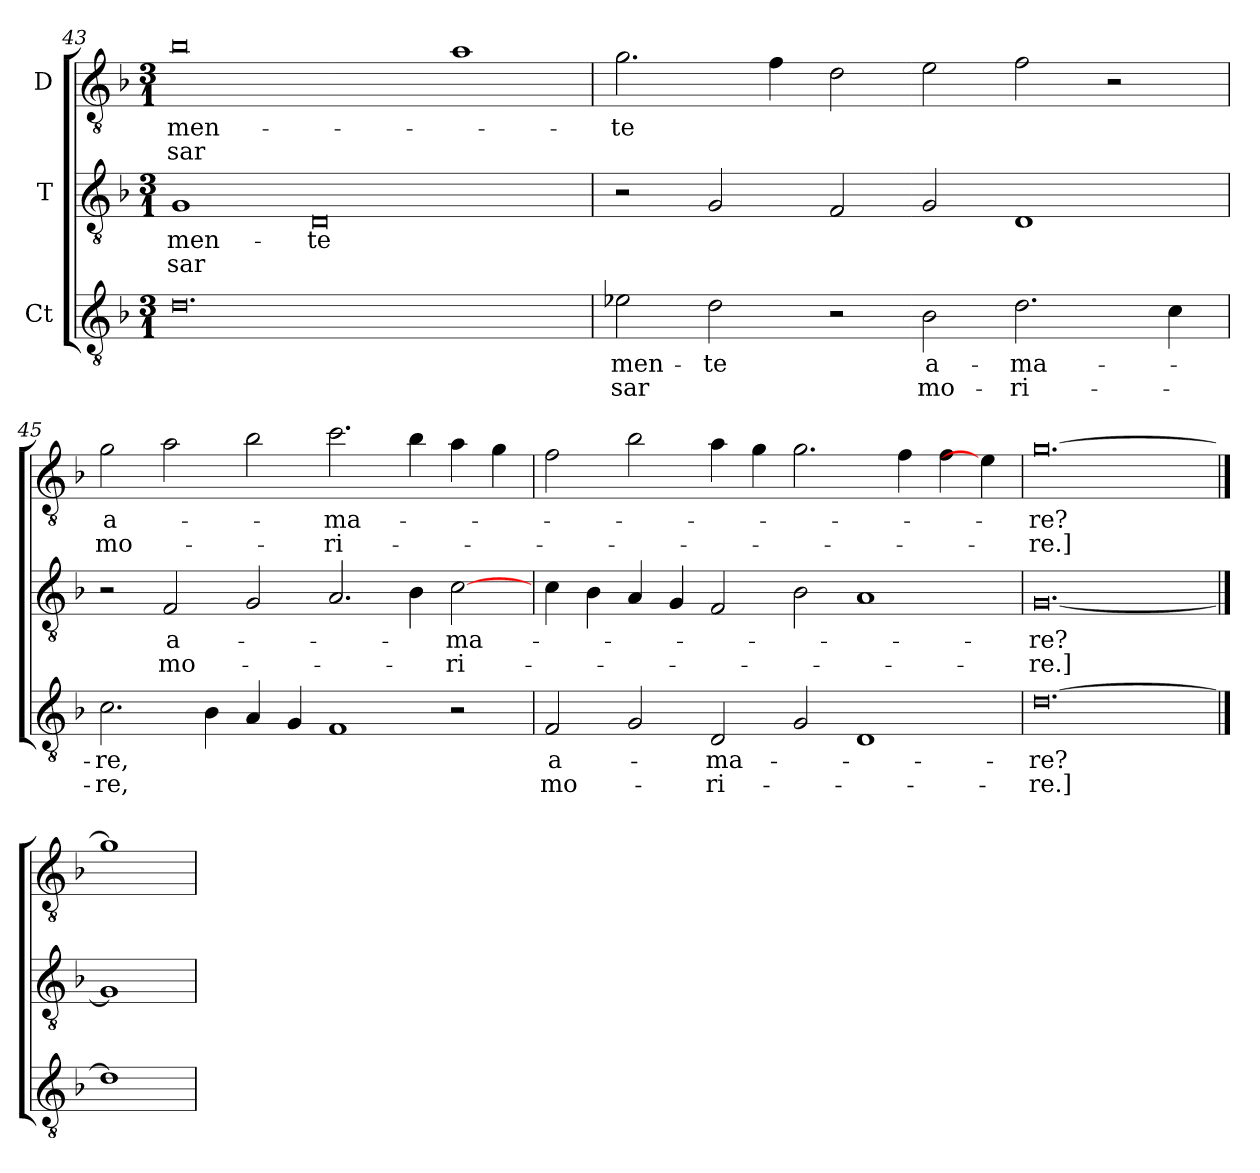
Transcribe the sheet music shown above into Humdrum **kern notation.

**kern	**text	**text	**kern	**text	**text	**kern	**text	**text
*part3	*part3	*part3	*part2	*part2	*part2	*part1	*part1	*part1
*staff3	*staff3	*staff3	*staff2	*staff2	*staff2	*staff1	*staff1	*staff1
*I"Ct	*	*	*I"T	*	*	*I"D	*	*
*clefGv2	*	*	*clefGv2	*	*	*clefGv2	*	*
*ITrd7c12	*	*	*ITrd7c12	*	*	*ITrd7c12	*	*
*k[b-]	*	*	*k[b-]	*	*	*k[b-]	*	*
*F:	*	*	*F:	*	*	*F:	*	*
*M3/1	*	*	*M3/1	*	*	*M3/1	*	*
=43	=43	=43	=43	=43	=43	=43	=43	=43
!	!	!	!	!LO:LY:b:color=#000000	!LO:LY:b:color=#000000	!	!	!
!	!	!	!	!	!	!	!LO:LY:b:color=#000000	!LO:LY:b:color=#000000
0.Di\	.	.	1GGi/	-men-	-sar	0B-i\	-men-	-sar
!	!	!	!	!LO:LY:b:color=#000000	!	!	!	!
.	.	.	0DDi/	-te	.	.	.	.
.	.	.	.	.	.	1Ai\	.	.
!!LO:LB:g=z
=44	=44	=44	=44	=44	=44	=44	=44	=44
!	!LO:LY:b:color=#000000	!LO:LY:b:color=#000000	!	!	!	!	!	!
!	!	!	!	!	!	!	!LO:LY:b:color=#000000	!
2E-Xi\	-men-	-sar	2r	.	.	2.Gi\	-te	.
!	!LO:LY:b:color=#000000	!	!	!	!	!	!	!
2Di\	-te	.	2GGi/	.	.	.	.	.
.	.	.	.	.	.	4Fi\	.	.
2r	.	.	2FFi/	.	.	2Di\	.	.
!	!LO:LY:b:color=#000000	!LO:LY:b:color=#000000	!	!	!	!	!	!
2BB-i\	a-	mo-	2GGi/	.	.	2Ei\	.	.
!	!LO:LY:b:color=#000000	!LO:LY:b:color=#000000	!	!	!	!	!	!
2.Di\	-ma-	-ri-	1DDi/	.	.	2Fi\	.	.
.	.	.	.	.	.	2r	.	.
4Ci\	.	.	.	.	.	.	.	.
=45	=45	=45	=45	=45	=45	=45	=45	=45
!	!LO:LY:b:color=#000000	!LO:LY:b:color=#000000	!	!	!	!	!	!
!	!	!	!	!	!	!	!LO:LY:b:color=#000000	!LO:LY:b:color=#000000
2.Ci\	-re,	-re,	2r	.	.	2Gi\	a-	mo-
!	!	!	!	!LO:LY:b:color=#000000	!LO:LY:b:color=#000000	!	!	!
.	.	.	2FFi/	a-	mo-	2Ai\	.	.
4BB-i\	.	.	.	.	.	.	.	.
4AAi/	.	.	2GGi/	.	.	2B-i\	.	.
4GGi/	.	.	.	.	.	.	.	.
!	!	!	!	!	!	!	!LO:LY:b:color=#000000	!LO:LY:b:color=#000000
1FFi/	.	.	2.AAi/	.	.	2.ci\	-ma-	-ri-
.	.	.	4BB-i\	.	.	4B-i\	.	.
!	!	!	!	!LO:LY:b:color=#000000	!LO:LY:b:color=#000000	!	!	!
2r	.	.	[2Ci\	-ma-	-ri-	4Ai\	.	.
.	.	.	.	.	.	4Gi\	.	.
=46	=46	=46	=46	=46	=46	=46	=46	=46
!	!LO:LY:b:color=#000000	!LO:LY:b:color=#000000	!	!	!	!	!	!
2FFi/	a-	mo-	4Ci\	.	.	2Fi\	.	.
.	.	.	4BB-i\	.	.	.	.	.
2GGi/	.	.	4AAi/	.	.	2B-i\	.	.
.	.	.	4GGi/	.	.	.	.	.
!	!LO:LY:b:color=#000000	!LO:LY:b:color=#000000	!	!	!	!	!	!
2DDi/	-ma-	-ri-	2FFi/	.	.	4Ai\	.	.
.	.	.	.	.	.	4Gi\	.	.
2GGi/	.	.	2BB-i\	.	.	2.Gi\	.	.
1DDi/	.	.	1AAi/	.	.	.	.	.
.	.	.	.	.	.	4Fi\	.	.
.	.	.	.	.	.	4Fi\	.	.
.	.	.	.	.	.	4Ei\]	.	.
=47	=47	=47	=47	=47	=47	=47	=47	=47
!	!LO:LY:b:color=#000000	!LO:LY:b:color=#000000	!	!	!	!	!	!
!	!	!	!	!LO:LY:b:color=#000000	!LO:LY:b:color=#000000	!	!	!
!	!	!	!	!	!	!	!LO:LY:b:color=#000000	!LO:LY:b:color=#000000
[0.Di\	-re?	-re.]	[0.GGi/	-re?	-re.]	[0.Gi\	-re?	-re.]
==48	==48	==48	==48	==48	==48	==48	==48	==48
1Di\]	.	.	1GGi/]	.	.	1Gi\]	.	.
=	=	=	=	=	=	=	=	=
*-	*-	*-	*-	*-	*-	*-	*-	*-
